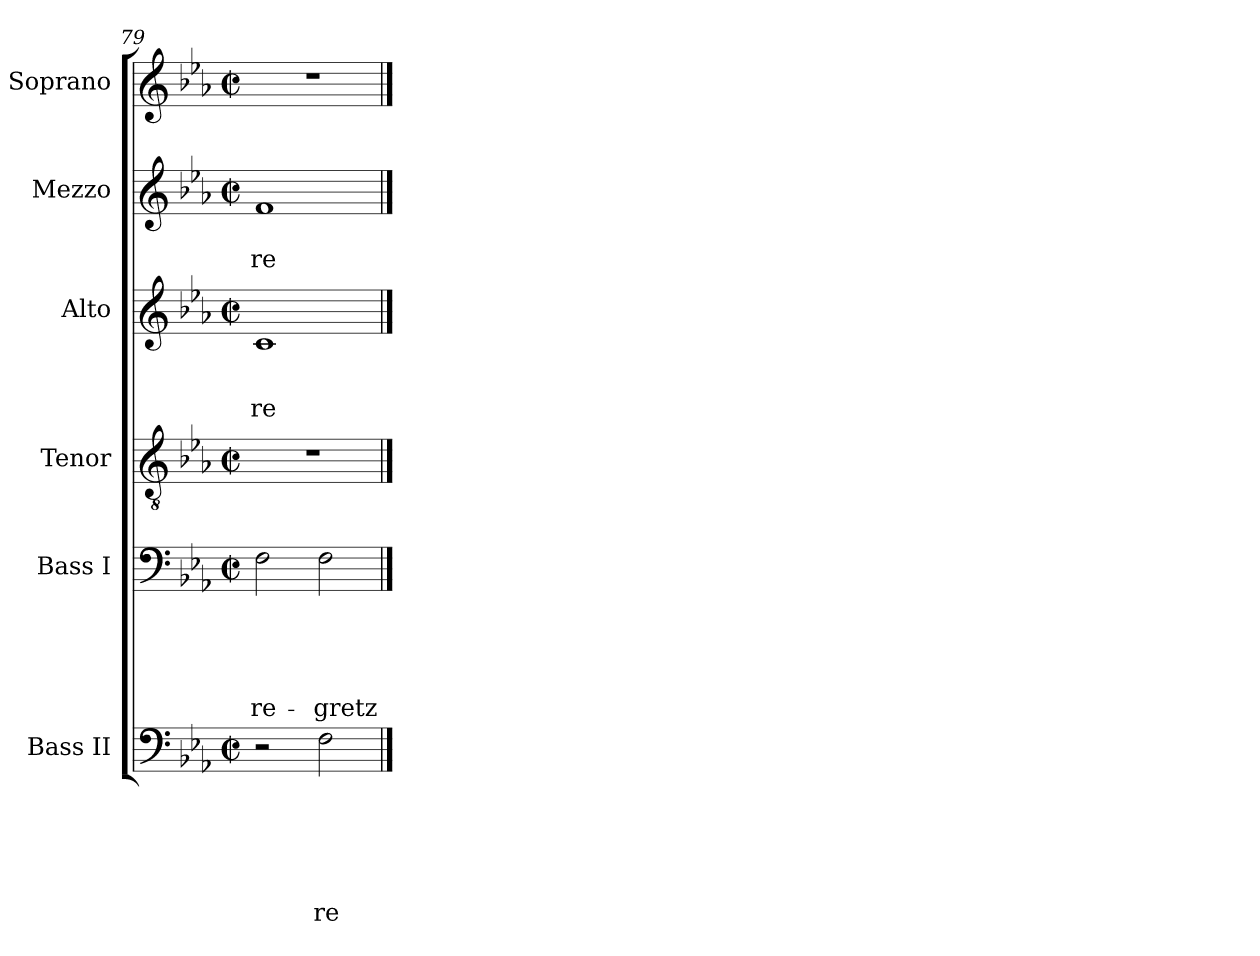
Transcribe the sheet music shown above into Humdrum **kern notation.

**kern	**text	**text	**text	**text	**text	**text	**kern	**text	**text	**text	**text	**text	**kern	**kern	**text	**text	**text	**kern	**text	**text	**kern
*part6	*part6	*part6	*part6	*part6	*part6	*part6	*part5	*part5	*part5	*part5	*part5	*part5	*part4	*part3	*part3	*part3	*part3	*part2	*part2	*part2	*part1
*staff6	*staff6	*staff6	*staff6	*staff6	*staff6	*staff6	*staff5	*staff5	*staff5	*staff5	*staff5	*staff5	*staff4	*staff3	*staff3	*staff3	*staff3	*staff2	*staff2	*staff2	*staff1
*I"Bass II	*	*	*	*	*	*	*I"Bass I	*	*	*	*	*	*I"Tenor	*I"Alto	*	*	*	*I"Mezzo	*	*	*I"Soprano
*I'B 2	*	*	*	*	*	*	*I'B 1	*	*	*	*	*	*I'T	*I'A	*	*	*	*I'M	*	*	*I'S
*clefF4	*	*	*	*	*	*	*clefF4	*	*	*	*	*	*clefGv2	*clefG2	*	*	*	*clefG2	*	*	*clefG2
*k[b-e-a-]	*	*	*	*	*	*	*k[b-e-a-]	*	*	*	*	*	*k[b-e-a-]	*k[b-e-a-]	*	*	*	*k[b-e-a-]	*	*	*k[b-e-a-]
*E-:	*	*	*	*	*	*	*E-:	*	*	*	*	*	*E-:	*E-:	*	*	*	*E-:	*	*	*E-:
*M2/2	*	*	*	*	*	*	*M2/2	*	*	*	*	*	*M2/2	*M2/2	*	*	*	*M2/2	*	*	*M2/2
*met(c|)	*	*	*	*	*	*	*met(c|)	*	*	*	*	*	*met(c|)	*met(c|)	*	*	*	*met(c|)	*	*	*met(c|)
=79	=79	=79	=79	=79	=79	=79	=79	=79	=79	=79	=79	=79	=79	=79	=79	=79	=79	=79	=79	=79	=79
!	!	!	!	!	!	!	!	!	!	!	!	!LO:LY:b	!	!	!	!	!LO:LY:b	!	!	!LO:LY:b	!
2r	.	.	.	.	.	.	2F\	.	.	.	.	re-	1r	1c	.	.	re-	1f	.	re-	1r
!	!	!	!	!	!	!LO:LY:b	!	!	!	!	!	!LO:LY:b	!	!	!	!	!	!	!	!	!
2F\	.	.	.	.	.	re-	2F\	.	.	.	.	-gretz	.	.	.	.	.	.	.	.	.
==	==	==	==	==	==	==	==	==	==	==	==	==	==	==	==	==	==	==	==	==	==
*-	*-	*-	*-	*-	*-	*-	*-	*-	*-	*-	*-	*-	*-	*-	*-	*-	*-	*-	*-	*-	*-
